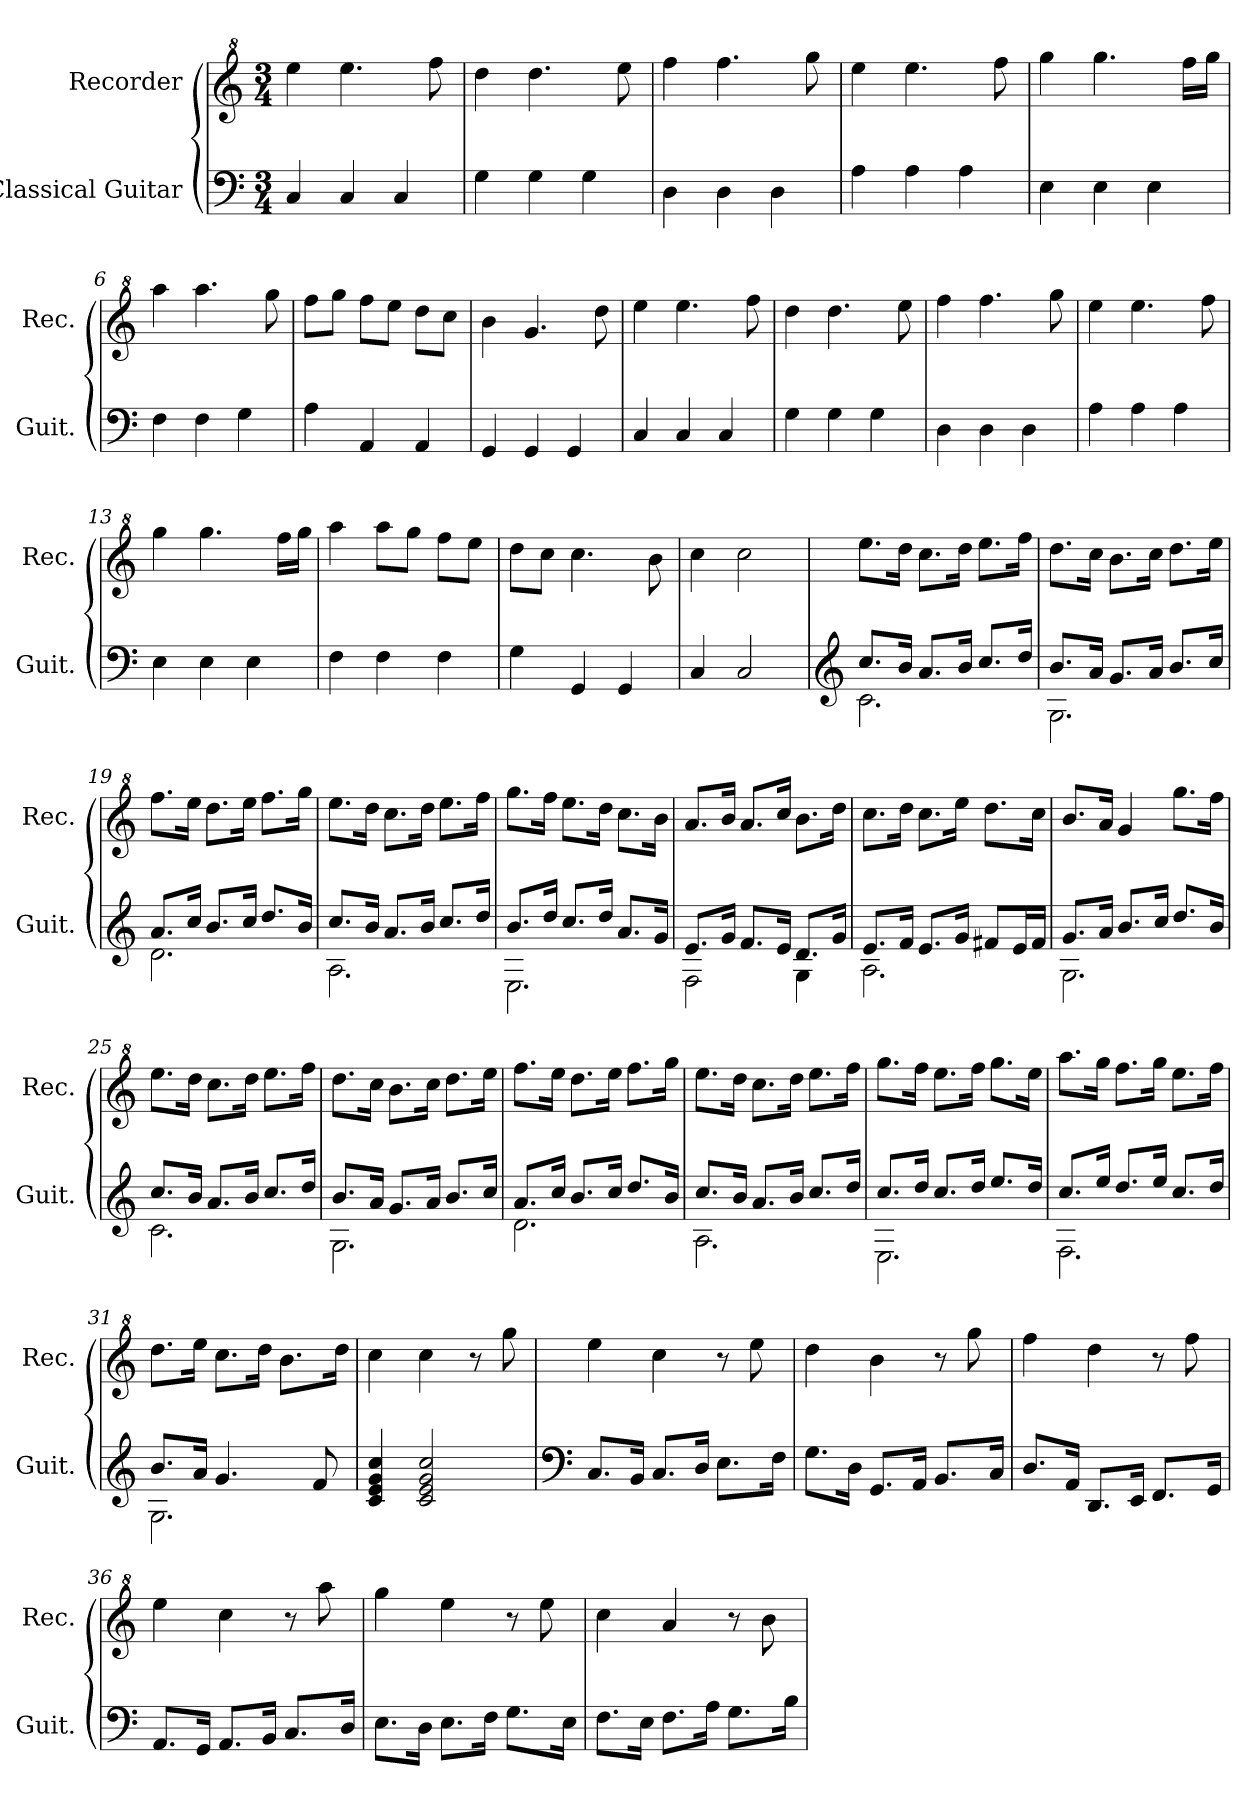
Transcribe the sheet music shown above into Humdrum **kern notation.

**kern	**kern
*part2	*part1
*staff2	*staff1
*I"Classical Guitar	*I"Recorder
*I'Guit.	*I'Rec.
*clefF4	*clefG^2
*k[]	*k[]
*M3/4	*M3/4
*MM90	*MM90
=1	=1
4C/	4eee\
4C/	4.eee\
4C/	.
.	8fff\
=2	=2
4G\	4ddd\
4G\	4.ddd\
4G\	.
.	8eee\
=3	=3
4D\	4fff\
4D\	4.fff\
4D\	.
.	8ggg\
=4	=4
4A\	4eee\
4A\	4.eee\
4A\	.
.	8fff\
=5	=5
4E\	4ggg\
4E\	4.ggg\
4E\	.
.	16fff\LL
.	16ggg\JJ
=6	=6
4F\	4aaa\
4F\	4.aaa\
4G\	.
.	8ggg\
=7	=7
4A\	8fff\L
.	8ggg\J
4AA/	8fff\L
.	8eee\J
4AA/	8ddd\L
.	8ccc\J
=8	=8
4GG/	4bb\
4GG/	4.gg/
4GG/	.
.	8ddd\
=9	=9
4C/	4eee\
4C/	4.eee\
4C/	.
.	8fff\
!!LO:LB:g=z
=10	=10
4G\	4ddd\
4G\	4.ddd\
4G\	.
.	8eee\
=11	=11
4D\	4fff\
4D\	4.fff\
4D\	.
.	8ggg\
=12	=12
4A\	4eee\
4A\	4.eee\
4A\	.
.	8fff\
=13	=13
4E\	4ggg\
4E\	4.ggg\
4E\	.
.	16fff\LL
.	16ggg\JJ
=14	=14
4F\	4aaa\
4F\	8aaa\L
.	8ggg\J
4F\	8fff\L
.	8eee\J
=15	=15
4G\	8ddd\L
.	8ccc\J
4GG/	4.ccc\
4GG/	.
.	8bb\
=16	=16
4C/	4ccc\
2C/	2ccc\
=17	=17
*clefG2	*
*^	*
8.cc/L	2.c\	8.eee\L
16b/Jk	.	16ddd\Jk
8.a/L	.	8.ccc\L
16b/Jk	.	16ddd\Jk
8.cc/L	.	8.eee\L
16dd/Jk	.	16fff\Jk
=18	=18	=18
8.b/L	2.G\	8.ddd\L
16a/Jk	.	16ccc\Jk
8.g/L	.	8.bb\L
16a/Jk	.	16ccc\Jk
8.b/L	.	8.ddd\L
16cc/Jk	.	16eee\Jk
!!LO:LB:g=z
=19	=19	=19
8.a/L	2.d\	8.fff\L
16cc/Jk	.	16eee\Jk
8.b/L	.	8.ddd\L
16cc/Jk	.	16eee\Jk
8.dd/L	.	8.fff\L
16b/Jk	.	16ggg\Jk
=20	=20	=20
8.cc/L	2.A\	8.eee\L
16b/Jk	.	16ddd\Jk
8.a/L	.	8.ccc\L
16b/Jk	.	16ddd\Jk
8.cc/L	.	8.eee\L
16dd/Jk	.	16fff\Jk
=21	=21	=21
8.b/L	2.E\	8.ggg\L
16dd/Jk	.	16fff\Jk
8.cc/L	.	8.eee\L
16dd/Jk	.	16ddd\Jk
8.a/L	.	8.ccc\L
16g/Jk	.	16bb\Jk
=22	=22	=22
8.e/L	2F\	8.aa/L
16g/Jk	.	16bb/Jk
8.f/L	.	8.aa/L
16e/Jk	.	16ccc/Jk
8.d/L	4G\	8.bb\L
16g/Jk	.	16ddd\Jk
=23	=23	=23
8.e/L	2.A\	8.ccc\L
16f/Jk	.	16ddd\Jk
8.e/L	.	8.ccc\L
16g/Jk	.	16eee\Jk
8f#X/L	.	8.ddd\L
16e/L	.	.
16f#/JJ	.	16ccc\Jk
=24	=24	=24
8.g/L	2.G\	8.bb/L
16a/Jk	.	16aa/Jk
8.b/L	.	4gg/
16cc/Jk	.	.
8.dd/L	.	8.ggg\L
16b/Jk	.	16fff\Jk
!!LO:LB:g=z
=25	=25	=25
8.cc/L	2.c\	8.eee\L
16b/Jk	.	16ddd\Jk
8.a/L	.	8.ccc\L
16b/Jk	.	16ddd\Jk
8.cc/L	.	8.eee\L
16dd/Jk	.	16fff\Jk
=26	=26	=26
8.b/L	2.G\	8.ddd\L
16a/Jk	.	16ccc\Jk
8.g/L	.	8.bb\L
16a/Jk	.	16ccc\Jk
8.b/L	.	8.ddd\L
16cc/Jk	.	16eee\Jk
=27	=27	=27
8.a/L	2.d\	8.fff\L
16cc/Jk	.	16eee\Jk
8.b/L	.	8.ddd\L
16cc/Jk	.	16eee\Jk
8.dd/L	.	8.fff\L
16b/Jk	.	16ggg\Jk
=28	=28	=28
8.cc/L	2.A\	8.eee\L
16b/Jk	.	16ddd\Jk
8.a/L	.	8.ccc\L
16b/Jk	.	16ddd\Jk
8.cc/L	.	8.eee\L
16dd/Jk	.	16fff\Jk
=29	=29	=29
8.cc/L	2.E\	8.ggg\L
16dd/Jk	.	16fff\Jk
8.cc/L	.	8.eee\L
16dd/Jk	.	16fff\Jk
8.ee/L	.	8.ggg\L
16dd/Jk	.	16eee\Jk
=30	=30	=30
8.cc/L	2.F\	8.aaa\L
16ee/Jk	.	16ggg\Jk
8.dd/L	.	8.fff\L
16ee/Jk	.	16ggg\Jk
8.cc/L	.	8.eee\L
16dd/Jk	.	16fff\Jk
!!LO:LB:g=z
=31	=31	=31
8.b/L	2.G\	8.ddd\L
16a/Jk	.	16eee\Jk
4.g/	.	8.ccc\L
.	.	16ddd\Jk
.	.	8.bb\L
8f/	.	.
.	.	16ddd\Jk
*v	*v	*
=32	=32
4c/ 4e/ 4g/ 4cc/	4ccc\
2c/ 2e/ 2g/ 2cc/	4ccc\
.	8r
.	8ggg\
=33	=33
*clefF4	*
8.C/L	4eee\
16BB/Jk	.
8.C/L	4ccc\
16D/Jk	.
8.E\L	8r
.	8eee\
16F\Jk	.
=34	=34
8.G\L	4ddd\
16D\Jk	.
8.GG/L	4bb\
16AA/Jk	.
8.BB/L	8r
.	8ggg\
16C/Jk	.
=35	=35
8.D/L	4fff\
16AA/Jk	.
8.DD/L	4ddd\
16EE/Jk	.
8.FF/L	8r
.	8fff\
16GG/Jk	.
=36	=36
8.AA/L	4eee\
16GG/Jk	.
8.AA/L	4ccc\
16BB/Jk	.
8.C/L	8r
.	8aaa\
16D/Jk	.
!!LO:LB:g=z
=37	=37
8.E\L	4ggg\
16D\Jk	.
8.E\L	4eee\
16F\Jk	.
8.G\L	8r
.	8eee\
16E\Jk	.
=38	=38
8.F\L	4ccc\
16E\Jk	.
8.F\L	4aa/
16A\Jk	.
8.G\L	8r
.	8bb\
16B\Jk	.
=	=
*-	*-
